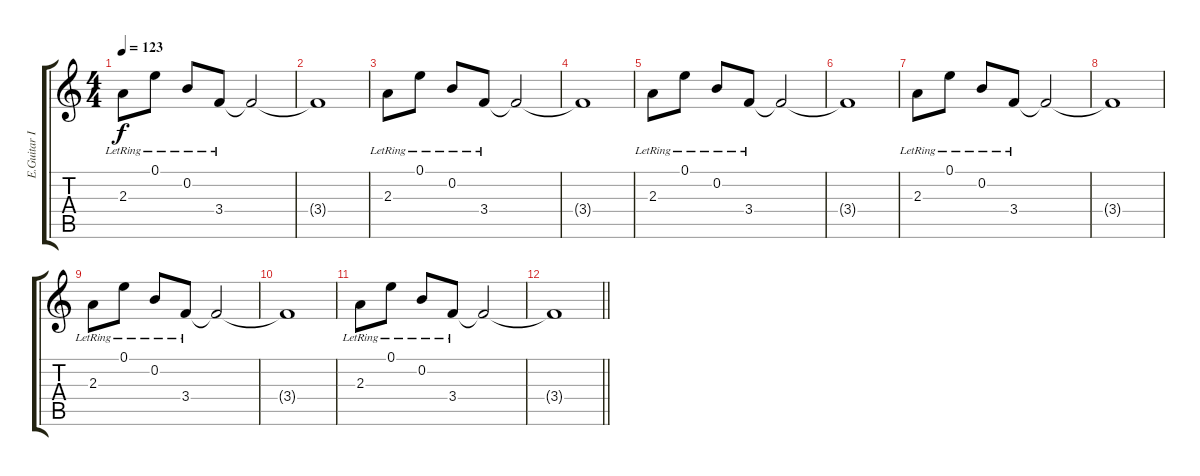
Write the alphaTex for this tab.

\track ("E.Guitar I" "E.Guitar I") {instrument acousticguitarsteel}
\staff {score tabs}
\tuning (E4 B3 G3 D3 A2 E2) {hide}
\ts (4 4)
\tempo 123
\clef g2
\ks c
2.3{lr}.8{dy f} 0.1{lr}.8 0.2{lr}.8 3.4{lr}.8 3.4{t}.2 |
3.4{t}.1 |
2.3{lr}.8 0.1{lr}.8 0.2{lr}.8 3.4{lr}.8 3.4{t}.2 |
3.4{t}.1 |
2.3{lr}.8 0.1{lr}.8 0.2{lr}.8 3.4{lr}.8 3.4{t}.2 |
3.4{t}.1 |
2.3{lr}.8 0.1{lr}.8 0.2{lr}.8 3.4{lr}.8 3.4{t}.2 |
3.4{t}.1 |
2.3{lr}.8 0.1{lr}.8 0.2{lr}.8 3.4{lr}.8 3.4{t}.2 |
3.4{t}.1 |
2.3{lr}.8 0.1{lr}.8 0.2{lr}.8 3.4{lr}.8 3.4{t}.2 |
\barLineRight lightlight
3.4{t}.1
